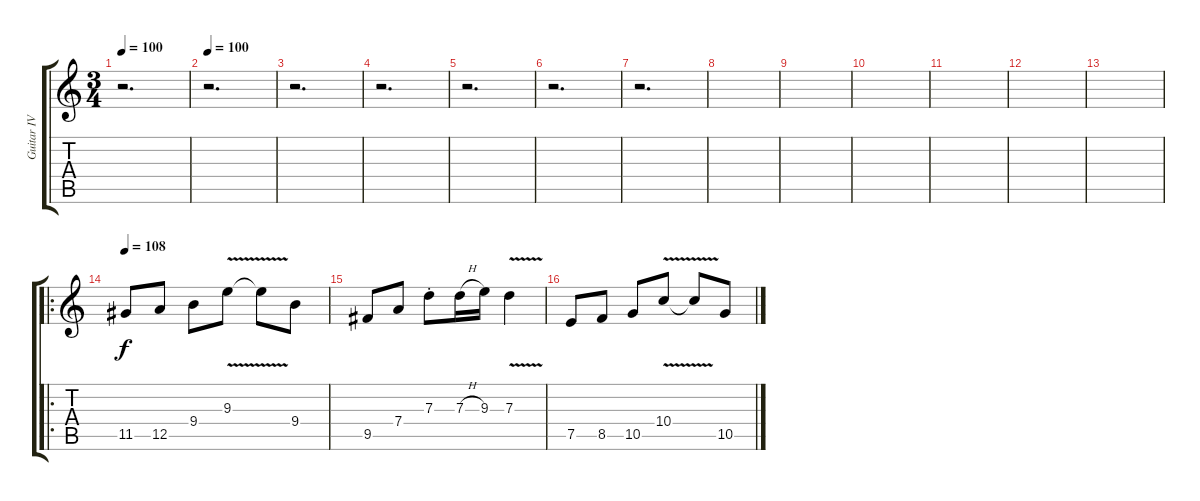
\track ("Guitar IV" "Guitar IV") {instrument overdrivenguitar}
\staff {score tabs}
\tuning (E4 B3 G3 D3 A2 E2) {hide}
\ts (3 4)
\tempo 100
\clef g2
\ks c
r.2{d dy f} |
\tempo 100
r.2{d} |
r.2{d} |
r.2{d} |
r.2{d} |
r.2{d} |
r.2{d} |
|
|
|
|
|
|
\ro
\tempo 108
11.5.8 12.5.8 9.4.8 9.3{v}.8 9.3{t}.8 9.4.8 |
9.5.8 7.4.8 7.3{st}.8 7.3{h}.16 9.3.16 7.3{v}.4 |
7.5.8 8.5.8 10.5.8 10.4{v}.8 10.4{t}.8 10.5.8
